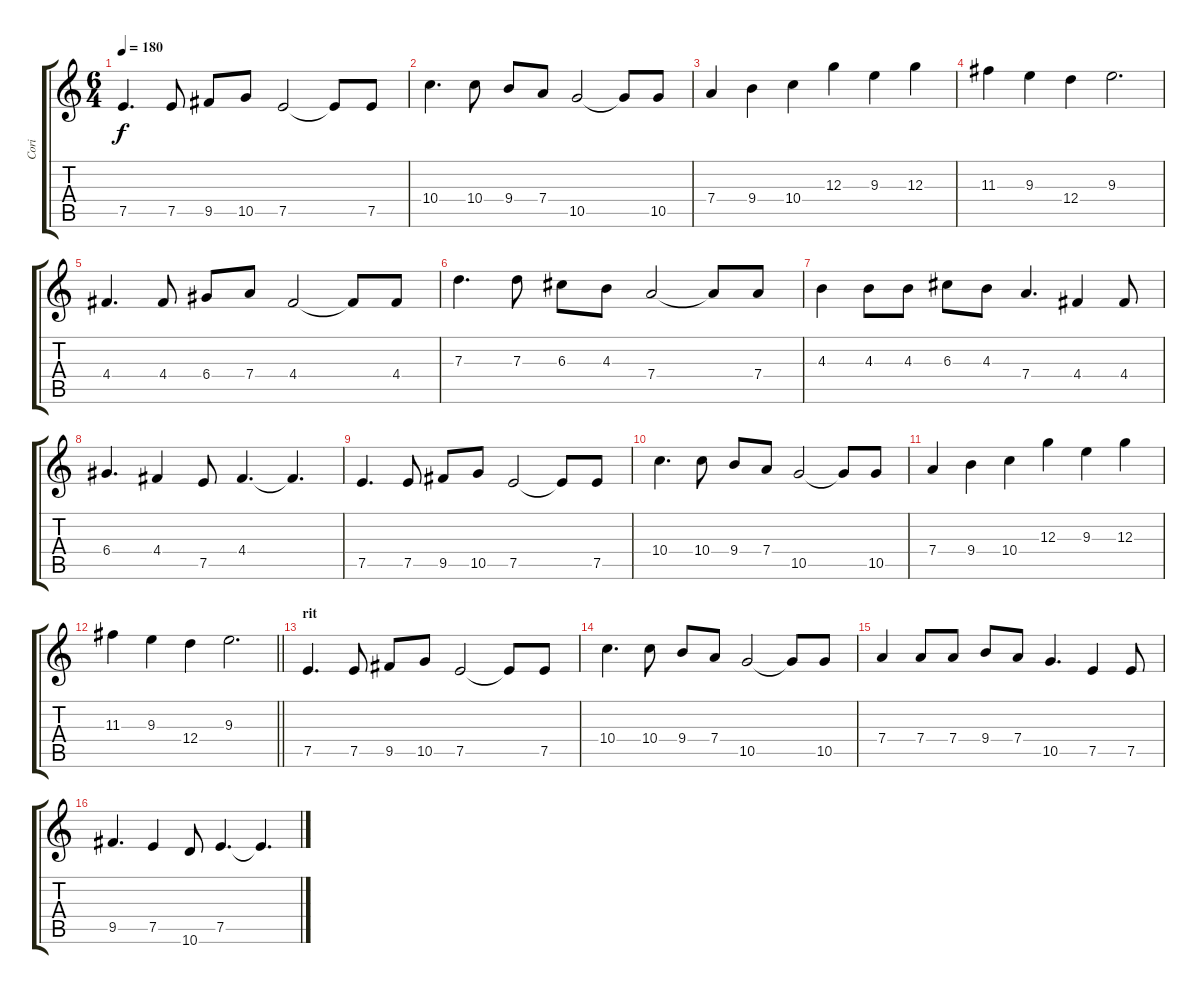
\track ("Cori" "Cori") {instrument lead6voice}
\staff {score tabs}
\tuning (E5 B4 G4 D4 A3 E3) {hide}
\ts (6 4)
\tempo 180
\clef g2
\ks c
7.5.4{d dy f} 7.5.8 9.5.8 10.5.8 7.5.2 7.5{t}.8 7.5.8 |
10.4.4{d} 10.4.8 9.4.8 7.4.8 10.5.2 10.5{t}.8 10.5.8 |
7.4.4 9.4.4 10.4.4 12.3.4 9.3.4 12.3.4 |
11.3.4 9.3.4 12.4.4 9.3.2{d} |
4.4.4{d} 4.4.8 6.4.8 7.4.8 4.4.2 4.4{t}.8 4.4.8 |
7.3.4{d} 7.3.8 6.3.8 4.3.8 7.4.2 7.4{t}.8 7.4.8 |
4.3.4 4.3.8 4.3.8 6.3.8 4.3.8 7.4.4{d} 4.4.4 4.4.8 |
6.4.4{d} 4.4.4 7.5.8 4.4.4{d} 4.4{t}.4{d} |
7.5.4{d} 7.5.8 9.5.8 10.5.8 7.5.2 7.5{t}.8 7.5.8 |
10.4.4{d} 10.4.8 9.4.8 7.4.8 10.5.2 10.5{t}.8 10.5.8 |
7.4.4 9.4.4 10.4.4 12.3.4 9.3.4 12.3.4 |
\barLineRight lightlight
11.3.4 9.3.4 12.4.4 9.3.2{d} |
\section ("" "rit")
7.5.4{d} 7.5.8 9.5.8 10.5.8 7.5.2 7.5{t}.8 7.5.8 |
10.4.4{d} 10.4.8 9.4.8 7.4.8 10.5.2 10.5{t}.8 10.5.8 |
7.4.4 7.4.8 7.4.8 9.4.8 7.4.8 10.5.4{d} 7.5.4 7.5.8 |
9.5.4{d} 7.5.4 10.6.8 7.5.4{d} 7.5{t}.4{d}
